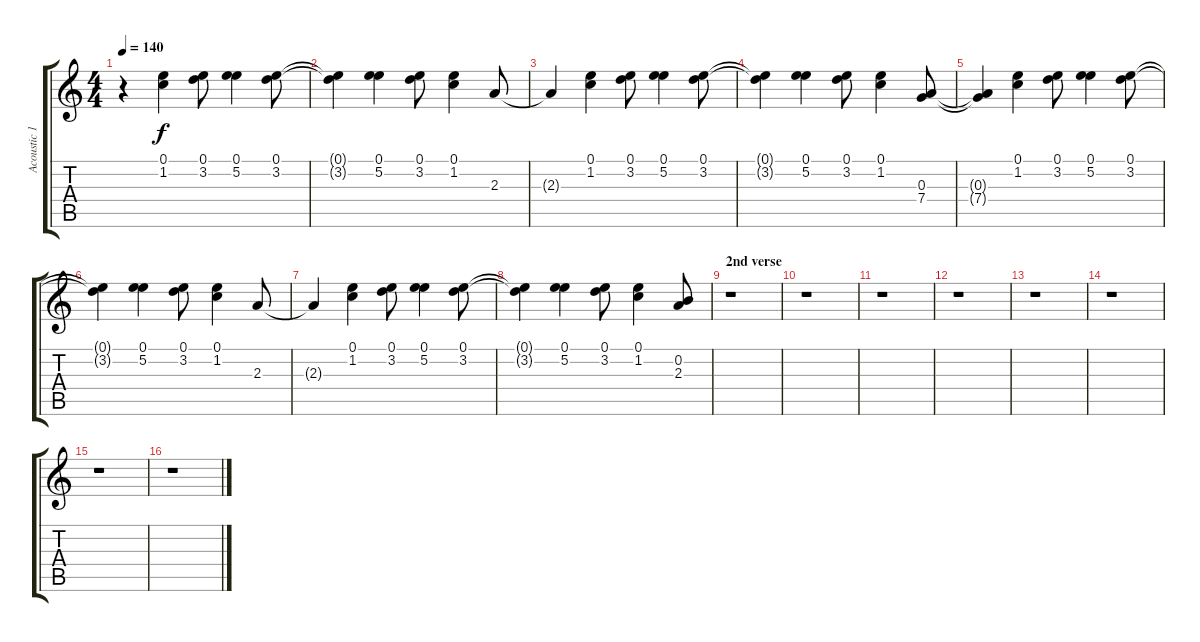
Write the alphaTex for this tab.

\track ("Acoustic 1" "Acoustic 1") {instrument acousticguitarsteel}
\staff {score tabs}
\tuning (E4 B3 G3 D3 A2 E2) {hide}
\ts (4 4)
\tempo 140
\clef g2
\ks c
r.4{dy f} (0.1 1.2).4 (0.1 3.2).8 (0.1 5.2).4 (0.1 3.2).8 |
(0.1{t} 3.2{t}).4 (0.1 5.2).4 (0.1 3.2).8 (0.1 1.2).4 2.3.8 |
2.3{t}.4 (0.1 1.2).4 (0.1 3.2).8 (0.1 5.2).4 (0.1 3.2).8 |
(0.1{t} 3.2{t}).4 (0.1 5.2).4 (0.1 3.2).8 (0.1 1.2).4 (0.3 7.4).8 |
(0.3{t} 7.4{t}).4 (0.1 1.2).4 (0.1 3.2).8 (0.1 5.2).4 (0.1 3.2).8 |
(0.1{t} 3.2{t}).4 (0.1 5.2).4 (0.1 3.2).8 (0.1 1.2).4 2.3.8 |
2.3{t}.4 (0.1 1.2).4 (0.1 3.2).8 (0.1 5.2).4 (0.1 3.2).8 |
(0.1{t} 3.2{t}).4 (0.1 5.2).4 (0.1 3.2).8 (0.1 1.2).4 (0.2 2.3).8 |
\section ("" "2nd verse")
r.1 |
r.1 |
r.1 |
r.1 |
r.1 |
r.1 |
r.1 |
r.1
